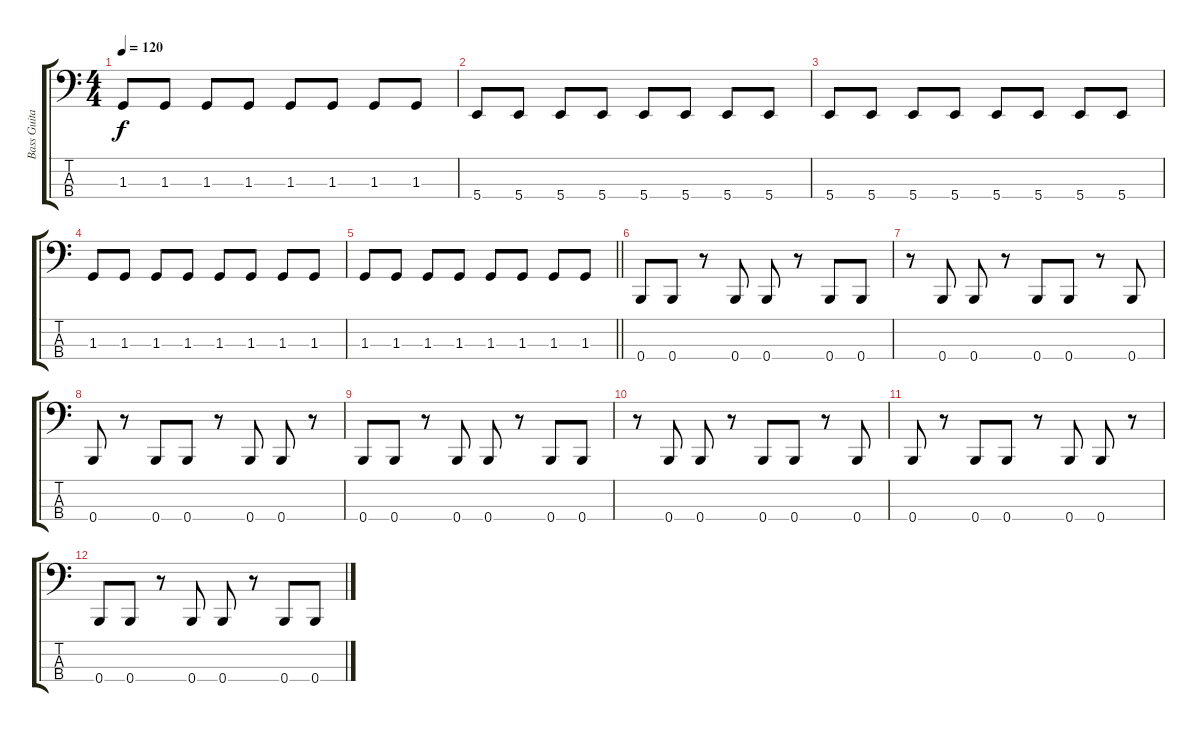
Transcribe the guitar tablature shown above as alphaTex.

\track ("Bass Guitar" "Bass Guita") {instrument electricbassfinger}
\staff {score tabs}
\tuning (Gb2 B1 Gb1 B0) {hide}
\ts (4 4)
\tempo 120
\clef f4
\ks c
1.3.8{dy f} 1.3.8 1.3.8 1.3.8 1.3.8 1.3.8 1.3.8 1.3.8 |
5.4.8 5.4.8 5.4.8 5.4.8 5.4.8 5.4.8 5.4.8 5.4.8 |
5.4.8 5.4.8 5.4.8 5.4.8 5.4.8 5.4.8 5.4.8 5.4.8 |
1.3.8 1.3.8 1.3.8 1.3.8 1.3.8 1.3.8 1.3.8 1.3.8 |
\barLineRight lightlight
1.3.8 1.3.8 1.3.8 1.3.8 1.3.8 1.3.8 1.3.8 1.3.8 |
0.4.8 0.4.8 r.8 0.4.8 0.4.8 r.8 0.4.8 0.4.8 |
r.8 0.4.8 0.4.8 r.8 0.4.8 0.4.8 r.8 0.4.8 |
0.4.8 r.8 0.4.8 0.4.8 r.8 0.4.8 0.4.8 r.8 |
0.4.8 0.4.8 r.8 0.4.8 0.4.8 r.8 0.4.8 0.4.8 |
r.8 0.4.8 0.4.8 r.8 0.4.8 0.4.8 r.8 0.4.8 |
0.4.8 r.8 0.4.8 0.4.8 r.8 0.4.8 0.4.8 r.8 |
0.4.8 0.4.8 r.8 0.4.8 0.4.8 r.8 0.4.8 0.4.8
